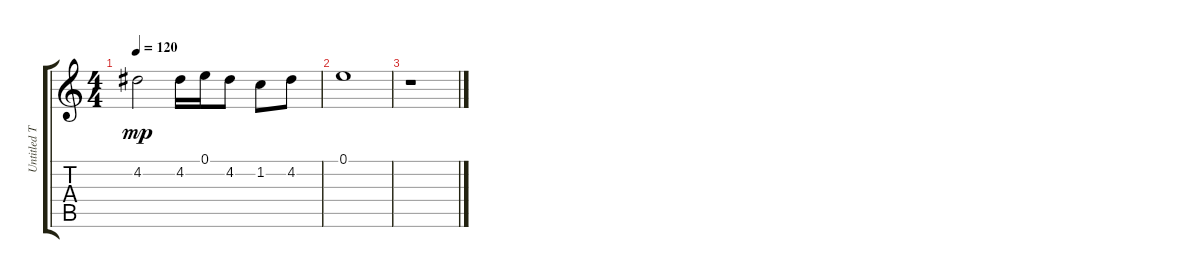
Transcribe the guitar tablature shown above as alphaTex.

\track ("Untitled Track" "Untitled T") {instrument distortionguitar}
\staff {score tabs}
\tuning (E4 B3 G3 D3 A2 E2) {hide}
\ts (4 4)
\tempo 120
\clef g2
\ks c
4.2.2{dy mp} 4.2.16 0.1.16 4.2.8 1.2.8 4.2.8 |
0.1.1 |
r.1
